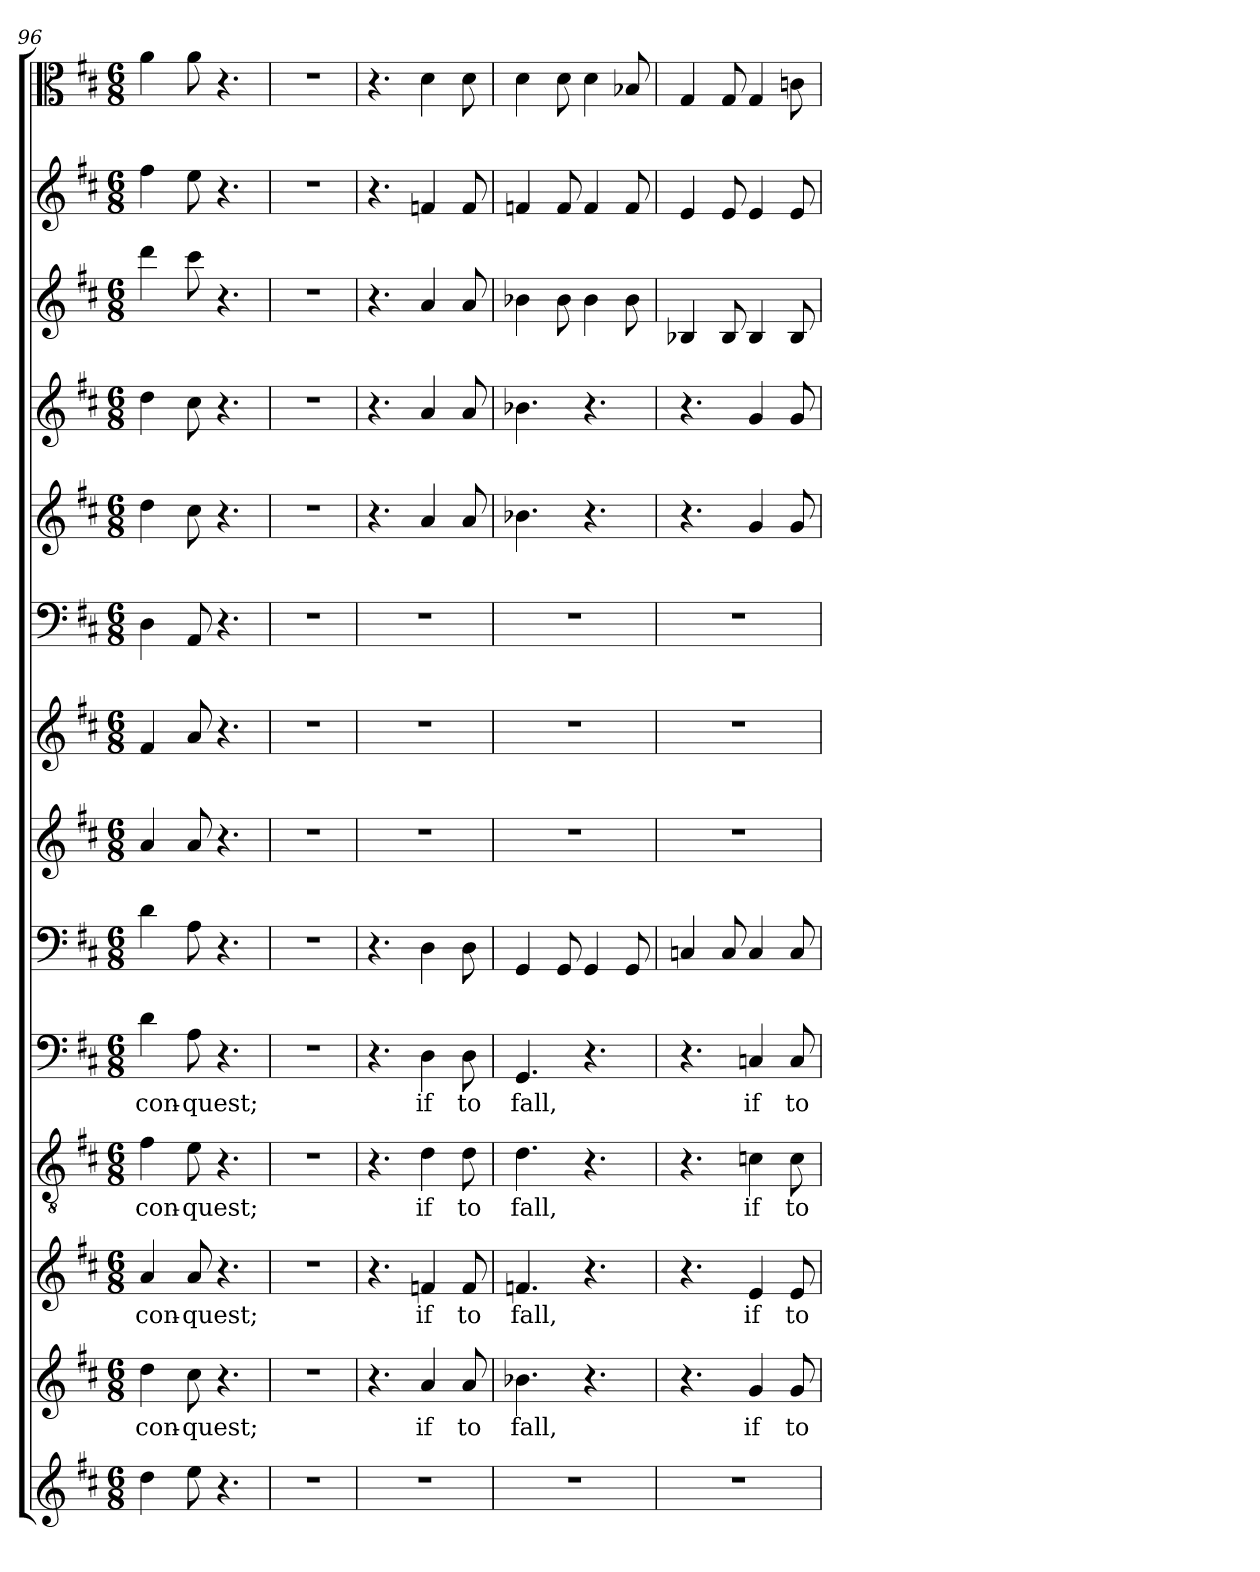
**kern	**kern	**text	**kern	**text	**kern	**text	**kern	**text	**kern	**kern	**kern	**kern	**kern	**kern	**kern	**kern	**kern
*part14	*part13	*part13	*part12	*part12	*part11	*part11	*part10	*part10	*part9	*part8	*part7	*part6	*part5	*part4	*part3	*part2	*part1
*staff14	*staff13	*staff13	*staff12	*staff12	*staff11	*staff11	*staff10	*staff10	*staff9	*staff8	*staff7	*staff6	*staff5	*staff4	*staff3	*staff2	*staff1
*clefG2	*clefG2	*	*clefG2	*	*clefGv2	*	*clefF4	*	*clefF4	*clefG2	*clefG2	*clefF4	*clefG2	*clefG2	*clefG2	*clefG2	*clefC3
*k[f#c#]	*k[f#c#]	*	*k[f#c#]	*	*k[f#c#]	*	*k[f#c#]	*	*k[f#c#]	*k[f#c#]	*k[f#c#]	*k[f#c#]	*k[f#c#]	*k[f#c#]	*k[f#c#]	*k[f#c#]	*k[f#c#]
*D:	*D:	*	*D:	*	*D:	*	*D:	*	*D:	*D:	*D:	*D:	*D:	*D:	*D:	*D:	*D:
*M6/8	*M6/8	*	*M6/8	*	*M6/8	*	*M6/8	*	*M6/8	*M6/8	*M6/8	*M6/8	*M6/8	*M6/8	*M6/8	*M6/8	*M6/8
=96	=96	=96	=96	=96	=96	=96	=96	=96	=96	=96	=96	=96	=96	=96	=96	=96	=96
4dd\	4dd\	con-	4a/	con-	4f#\	con-	4d\	con-	4d\	4a/	4f#/	4D\	4dd\	4dd\	4ddd\	4ff#\	4a\
8ee\	8cc#\	-quest;	8a/	-quest;	8e\	-quest;	8A\	-quest;	8A\	8a/	8a/	8AA/	8cc#\	8cc#\	8ccc#\	8ee\	8a\
4.r	4.r	.	4.r	.	4.r	.	4.r	.	4.r	4.r	4.r	4.r	4.r	4.r	4.r	4.r	4.r
=97	=97	=97	=97	=97	=97	=97	=97	=97	=97	=97	=97	=97	=97	=97	=97	=97	=97
2.r	2.r	.	2.r	.	2.r	.	2.r	.	2.r	2.r	2.r	2.r	2.r	2.r	2.r	2.r	2.r
=98	=98	=98	=98	=98	=98	=98	=98	=98	=98	=98	=98	=98	=98	=98	=98	=98	=98
2.r	4.r	.	4.r	.	4.r	.	4.r	.	4.r	2.r	2.r	2.r	4.r	4.r	4.r	4.r	4.r
.	4a/	if	4fn/	if	4d\	if	4D\	if	4D\	.	.	.	4a/	4a/	4a/	4fn/	4d\
.	8a/	to	8f/	to	8d\	to	8D\	to	8D\	.	.	.	8a/	8a/	8a/	8f/	8d\
=99	=99	=99	=99	=99	=99	=99	=99	=99	=99	=99	=99	=99	=99	=99	=99	=99	=99
2.r	4.b-X\	fall,	4.fn/	fall,	4.d\	fall,	4.GG/	fall,	4GG/	2.r	2.r	2.r	4.b-X\	4.b-X\	4b-X\	4fn/	4d\
.	.	.	.	.	.	.	.	.	8GG/	.	.	.	.	.	8b-\	8f/	8d\
.	4.r	.	4.r	.	4.r	.	4.r	.	4GG/	.	.	.	4.r	4.r	4b-\	4f/	4d\
.	.	.	.	.	.	.	.	.	8GG/	.	.	.	.	.	8b-\	8f/	8B-X/
=100	=100	=100	=100	=100	=100	=100	=100	=100	=100	=100	=100	=100	=100	=100	=100	=100	=100
2.r	4.r	.	4.r	.	4.r	.	4.r	.	4Cn/	2.r	2.r	2.r	4.r	4.r	4B-X/	4e/	4G/
.	.	.	.	.	.	.	.	.	8C/	.	.	.	.	.	8B-/	8e/	8G/
.	4g/	if	4e/	if	4cn\	if	4Cn/	if	4C/	.	.	.	4g/	4g/	4B-/	4e/	4G/
.	8g/	to	8e/	to	8c\	to	8C/	to	8C/	.	.	.	8g/	8g/	8B-/	8e/	8cn\
=	=	=	=	=	=	=	=	=	=	=	=	=	=	=	=	=	=
*-	*-	*-	*-	*-	*-	*-	*-	*-	*-	*-	*-	*-	*-	*-	*-	*-	*-
